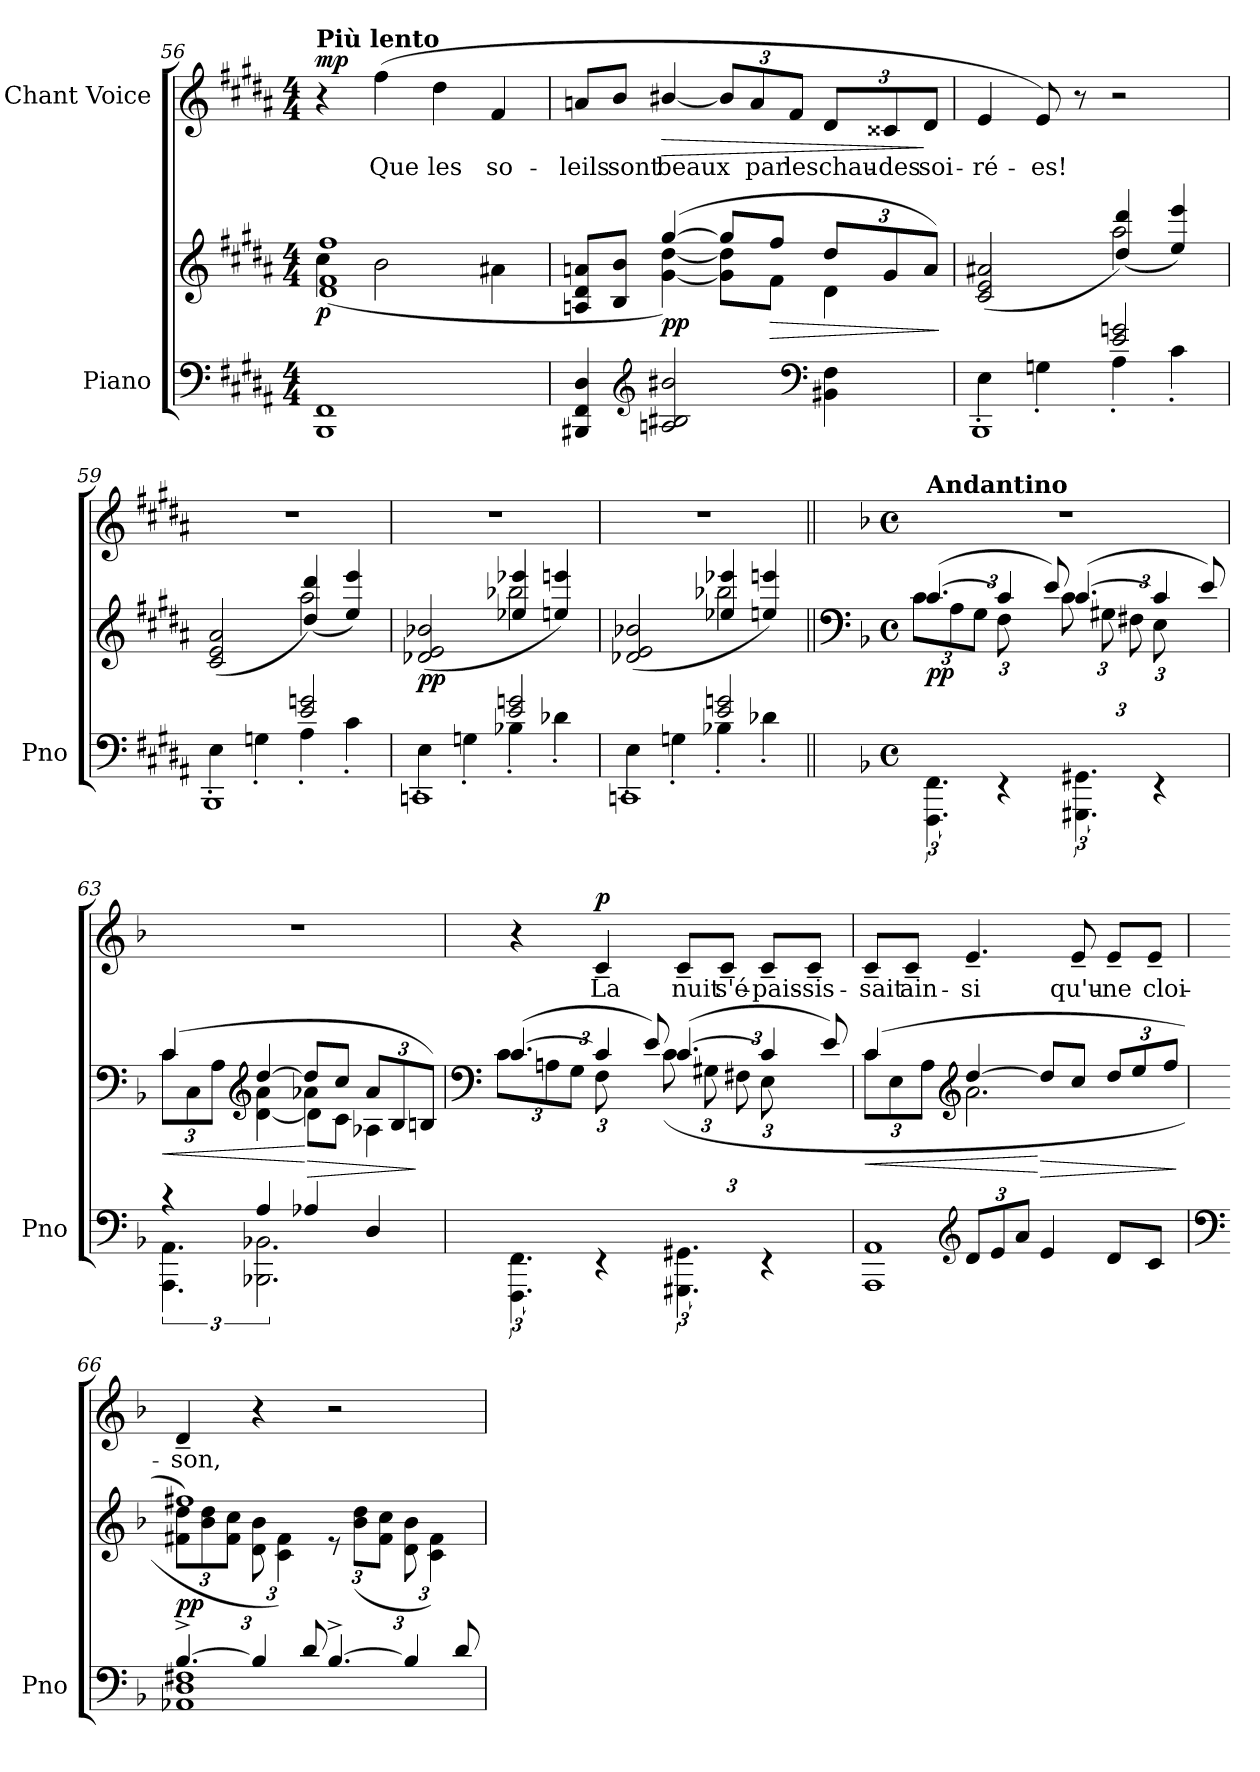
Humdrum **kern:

**kern	**kern	**dynam	**kern	**text	**dynam
*part2	*part2	*part2	*part1	*part1	*part1
*staff3	*staff2	*staff2/3	*staff1	*staff1	*staff1
*I"Piano	*	*	*I"Chant Voice	*	*
*I'Pno	*	*	*	*	*
*clefF4	*clefG2	*	*clefG2	*	*
*k[f#c#g#d#a#]	*k[f#c#g#d#a#]	*	*k[f#c#g#d#a#]	*	*
*M4/4	*M4/4	*	*M4/4	*	*
=56	=56	=56	=56	=56	=56
*	*^	*	*	*	*
!	!	!	!	!LO:TX:a:B:t=Più lento	!	!
!	!	!	!LO:DY:b	!	!	!LO:DY:b
1BBB 1FF#	4cc#\	(1d# 1f# 1ff#	p	4r	.	mp
.	2b\	.	.	(4ff#\	Que	.
.	.	.	.	4dd#\	les	.
.	4a#X\	.	.	4f#/	so-	.
=57	=57	=57	=57	=57	=57	=57
4BBB#X/ 4FF#/ 4D#/	8An/ 8d#/ 8an/L	4ryy	.	8an/L	-leils	.
.	8B/ 8b/J	.	.	8b/J	sont	.
*clefG2	*	*	*	*	*	*
!	!	!	!LO:DY:b	!	!	!LO:HP:b
2An/ 2B#X/ 2b#X/	([4gg#/	[4g#\ [4dd#\)	pp	[4b#X/	beaux	>
*	*	*	*	*Xbrackettup	*	*
.	8gg#/L]	8g#\] 8dd#\]L	.	12b#/L]	.	.
.	.	.	.	12a/	par	.
!	!	!	!LO:HP:b	!	!	!
.	8ff#/J	8f#\J	>	.	.	.
.	.	.	.	12f#/J	les	.
*clefF4	*	*	*	*	*	*
*	*Xbrackettup	*	*	*	*	*
4BB#X\ 4F#\	12dd#/L	4d#\	.	12d#/L	chau-	.
.	12g#/	.	.	12c##X/	-des	.
.	12a/J)	.	.	12d#/J	soi-	]
*	*v	*v	*	*	*	*
.	.	]	.	.	.
=58	=58	=58	=58	=58	=58
*^	*^	*	*	*	*
*	*^	*	*	*	*	*	*
!	!	!	!	!	!LO:DY:b	!	!	!
!	!	!	!	!	!LO:DY:n=1:b	!	!	!
!	!	!	!	!	!LO:DY:n=2:b	!	!	!
2ryy	4E'\	1BBB	2ryy	(2c#/ 2e/ 2a#X/	other-dynamics pp other-dynamics	4e/	-ré-	.
.	4Gn'\	.	.	.	.	8e/)	-es!	.
.	.	.	.	.	.	8r	.	.
2e/ 2gn/	4A#'\	.	2aa#\	(4dd#/ 4ddd#/)	.	2r	.	.
.	4c#'\	.	.	4ee/ 4eee/)	.	.	.	.
=59	=59	=59	=59	=59	=59	=59	=59	=59
2ryy	4E'\	1BBB	2ryy	(2c#/ 2e/ 2a#/	.	1r	.	.
.	4Gn'\	.	.	.	.	.	.	.
2e/ 2gn/	4A#'\	.	2aa#\	(4dd#/ 4ddd#/)	.	.	.	.
.	4c#'\	.	.	4ee/ 4eee/)	.	.	.	.
=60	=60	=60	=60	=60	=60	=60	=60	=60
!	!	!	!	!	!LO:DY:b	!	!	!
2ryy	4E'\	1CCn	2ryy	(2d-X/ 2e/ 2b-X/	pp	1r	.	.
.	4Gn'\	.	.	.	.	.	.	.
2e/ 2gn/	4B-X'\	.	(2bb-X\	4ee-X/ 4eee-X/	.	.	.	.
.	4d-X'\	.	.	4een/ 4eeen/)	.	.	.	.
=61	=61	=61	=61	=61	=61	=61	=61	=61
2ryy	4E'\	1CCn	2ryy	(2d-X/ 2e/ 2b-X/	.	1r	.	.
.	4Gn'\	.	.	.	.	.	.	.
2e/ 2gn/	4B-X'\	.	(2bb-X\	4ee-X/ 4eee-X/	.	.	.	.
.	4d-X'\	.	.	4een/ 4eeen/)	.	.	.	.
*v	*v	*v	*	*	*	*	*	*
=62||	=62||	=62||	=62||	=62||	=62||	=62||
*	*clefF4	*	*	*	*	*
*k[b-]	*k[b-]	*	*	*k[b-]	*	*
*M4/4	*M4/4	*	*	*M4/4	*	*
*met(c)	*met(c)	*	*	*met(c)	*	*
*^	*	*	*	*	*	*
!	!	!	!	!	!LO:TX:a:B:t=Andantino	!	!
!	!	!	!	!LO:DY:b	!	!	!
3ryy	6.FFF\ 6.FF\	([6.c/	(12c\L	pp	1r	.	.
.	.	.	12A\	.	.	.	.
.	.	.	12G\J	.	.	.	.
.	4r	6c/]	12F\L	.	.	.	.
12D/	.	.	6ryy	.	.	.	.
12C/J)	.	12e/)	.	.	.	.	.
3ryy	6.GGG#X\ 6.GG#X\	([6.c/	(12c\L	.	.	.	.
.	.	.	12G#X\	.	.	.	.
.	.	.	12F#X\J	.	.	.	.
.	4r	6c/]	12E\L	.	.	.	.
12D/	.	.	6ryy	.	.	.	.
12C/J)	.	12e/)	.	.	.	.	.
*	*	*v	*v	*	*	*	*
=63	=63	=63	=63	=63	=63	=63
!	!	!	!LO:HP:b	!	!	!
*	*	*^	*	*	*	*
*	*	*	*^	*	*	*	*
4r	6.AAA\ 6.AA\	(4c/	12c\L	2ryy	<	1r	.	.
.	.	.	12C\	.	.	.	.	.
.	.	.	12A\J	.	.	.	.	.
*	*	*clefG2	*	*	*	*	*	*
4A/	3.BBB-X\ 3.BB-X\	[4dd/	[4d\ 4a\	.	.	.	.	.
!	!	!	!	!	!LO:HP:n=1:b	!	!	!
4A-X/	.	8dd/L]	4a-X\	8d\L]	[ >	.	.	.
.	.	8cc/J	.	8c\J	.	.	.	.
4D/	4ryy	12a-/L	4A-X\	4ryy	.	.	.	.
.	.	12B-/	.	.	.	.	.	.
.	.	12Bn/J)	.	.	]	.	.	.
*	*	*v	*v	*v	*	*	*	*
=64	=64	=64	=64	=64	=64	=64
*	*	*clefF4	*	*	*	*
*	*	*^	*	*	*	*
3ryy	6.FFF\ 6.FF\	([6.c/	(12c\L	.	4r	.	.
.	.	.	12An\	.	.	.	.
.	.	.	12G\J	.	.	.	.
!	!	!	!	!	!	!	!LO:DY:b
.	4r	6c/]	12F\L	.	4c~/	La	p
12D/	.	.	6ryy	.	.	.	.
12C/J)	.	12e/)	.	.	.	.	.
3ryy	6.GGG#X\ 6.GG#X\	([6.c/	(12c\L	.	8c~/L	nuit	.
.	.	.	12G#X\	.	.	.	.
.	.	.	.	.	8c~/J	s'é-	.
.	.	.	12F#X\J	.	.	.	.
.	4r	6c/]	12E\L	.	8c~/L	-pais-	.
12D/	.	.	6ryy	.	.	.	.
.	.	.	.	.	8c~/J	-sis-	.
12C/J)	.	12e/)	.	.	.	.	.
=65	=65	=65	=65	=65	=65	=65	=65
!	!	!	!	!LO:HP:b	!	!	!
4ryy	1AAA 1AA	(4c/	12c\L	<	8c~/L	-sait	.
.	.	.	12E\	.	.	.	.
.	.	.	.	.	8c~/J	ain-	.
.	.	.	12A\J	.	.	.	.
*clefG2	*	*clefG2	*	*	*	*	*
*Xbrackettup	*	*	*	*	*	*	*
12d/L	.	[4dd/	2.a\	.	4.e~/	-si	.
12e/	.	.	.	.	.	.	.
12a/J	.	.	.	.	.	.	.
!	!	!	!	!LO:HP:n=1:b	!	!	!
4e/	.	8dd/L]	.	[ >	.	.	.
.	.	8cc/J	.	.	8e~/	qu'u-	.
8d/L	.	12dd/L	.	.	8e~/L	-ne	.
.	.	12ee/	.	.	.	.	.
8c/J	.	.	.	.	8e~/J	cloi-	.
.	.	12ff/J	.	.	.	.	.
*v	*v	*	*	*	*	*	*
*	*v	*v	*	*	*	*
.	.	]	.	.	.
=66	=66	=66	=66	=66	=66
*clefF4	*	*	*	*	*
*^	*^	*	*	*	*
!	!	!	!	!LO:DY:b	!	!	!
[6.B-^/	1AA-X 1D 1F#X	(1ff#X)	12f#X\ 12dd\L	pp	4d~/	-son,	.
.	.	.	12b-\ 12dd\	.	.	.	.
.	.	.	12f#\ 12cc\J	.	.	.	.
6B-/]	.	.	12d\ 12b-\	.	4r	.	.
.	.	.	6c\ 6f#\)	.	.	.	.
12d/	.	.	.	.	.	.	.
[6.B-^/	.	.	12r	.	2r	.	.
.	.	.	(12b-\ 12dd\L	.	.	.	.
.	.	.	12f#\ 12cc\J	.	.	.	.
6B-/]	.	.	12d\ 12b-\	.	.	.	.
.	.	.	6c\ 6f#\)	.	.	.	.
12d/	.	.	.	.	.	.	.
*v	*v	*	*	*	*	*	*
*	*v	*v	*	*	*	*
=	=	=	=	=	=
*-	*-	*-	*-	*-	*-
